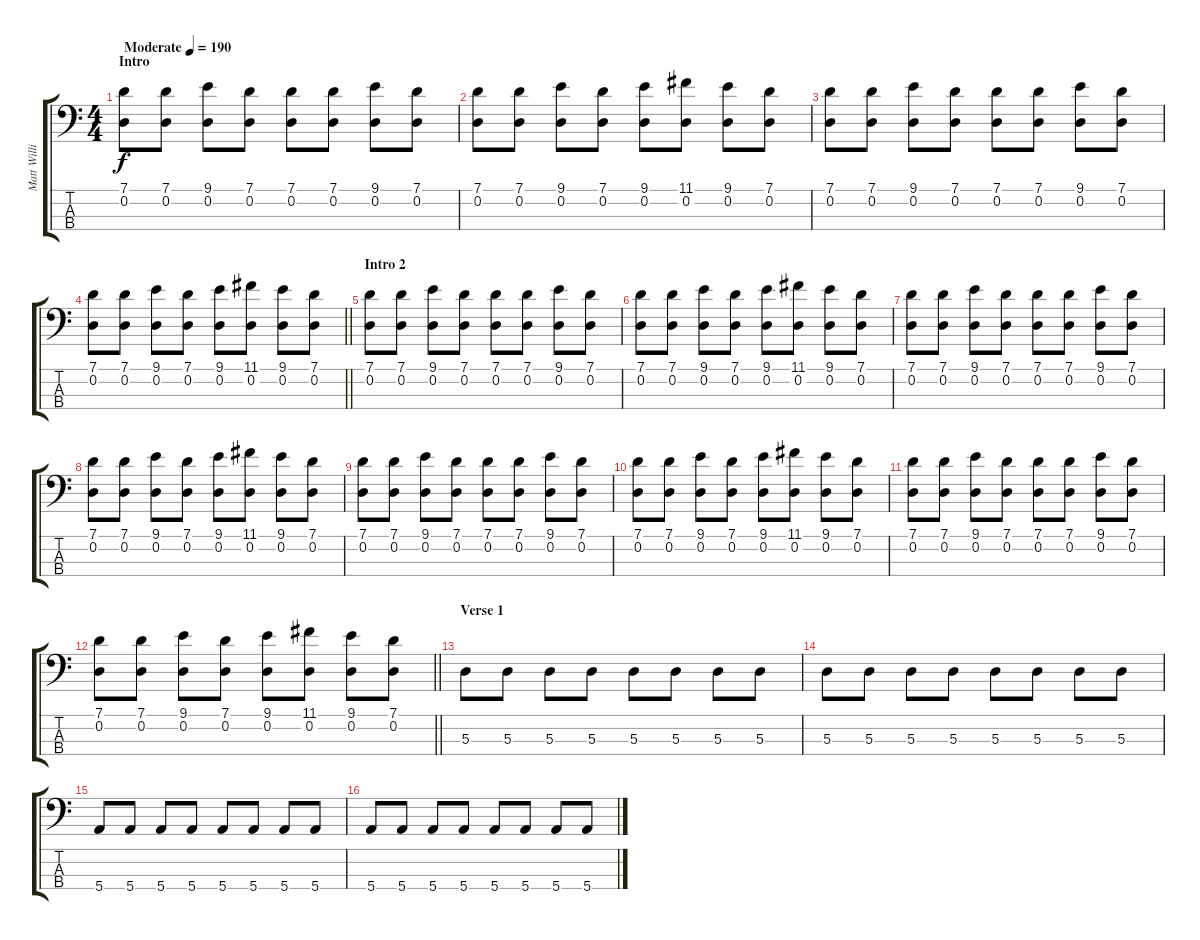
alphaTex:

\track ("Matt Willis" "Matt Willi") {instrument electricbasspick}
\staff {score tabs}
\tuning (G2 D2 A1 E1) {hide}
\ts (4 4)
\section ("" "Intro")
\tempo (190 "Moderate")
\clef f4
\ks c
(7.1 0.2).8{dy f instrument electricbasspick} (7.1 0.2).8 (9.1 0.2).8 (7.1 0.2).8 (7.1 0.2).8 (7.1 0.2).8 (9.1 0.2).8 (7.1 0.2).8 |
(7.1 0.2).8 (7.1 0.2).8 (9.1 0.2).8 (7.1 0.2).8 (9.1 0.2).8 (11.1 0.2).8 (9.1 0.2).8 (7.1 0.2).8 |
(7.1 0.2).8 (7.1 0.2).8 (9.1 0.2).8 (7.1 0.2).8 (7.1 0.2).8 (7.1 0.2).8 (9.1 0.2).8 (7.1 0.2).8 |
\barLineRight lightlight
(7.1 0.2).8 (7.1 0.2).8 (9.1 0.2).8 (7.1 0.2).8 (9.1 0.2).8 (11.1 0.2).8 (9.1 0.2).8 (7.1 0.2).8 |
\section ("" "Intro 2")
(7.1 0.2).8 (7.1 0.2).8 (9.1 0.2).8 (7.1 0.2).8 (7.1 0.2).8 (7.1 0.2).8 (9.1 0.2).8 (7.1 0.2).8 |
(7.1 0.2).8 (7.1 0.2).8 (9.1 0.2).8 (7.1 0.2).8 (9.1 0.2).8 (11.1 0.2).8 (9.1 0.2).8 (7.1 0.2).8 |
(7.1 0.2).8 (7.1 0.2).8 (9.1 0.2).8 (7.1 0.2).8 (7.1 0.2).8 (7.1 0.2).8 (9.1 0.2).8 (7.1 0.2).8 |
(7.1 0.2).8 (7.1 0.2).8 (9.1 0.2).8 (7.1 0.2).8 (9.1 0.2).8 (11.1 0.2).8 (9.1 0.2).8 (7.1 0.2).8 |
(7.1 0.2).8 (7.1 0.2).8 (9.1 0.2).8 (7.1 0.2).8 (7.1 0.2).8 (7.1 0.2).8 (9.1 0.2).8 (7.1 0.2).8 |
(7.1 0.2).8 (7.1 0.2).8 (9.1 0.2).8 (7.1 0.2).8 (9.1 0.2).8 (11.1 0.2).8 (9.1 0.2).8 (7.1 0.2).8 |
(7.1 0.2).8 (7.1 0.2).8 (9.1 0.2).8 (7.1 0.2).8 (7.1 0.2).8 (7.1 0.2).8 (9.1 0.2).8 (7.1 0.2).8 |
\barLineRight lightlight
(7.1 0.2).8 (7.1 0.2).8 (9.1 0.2).8 (7.1 0.2).8 (9.1 0.2).8 (11.1 0.2).8 (9.1 0.2).8 (7.1 0.2).8 |
\section ("" "Verse 1")
5.3.8 5.3.8 5.3.8 5.3.8 5.3.8 5.3.8 5.3.8 5.3.8 |
5.3.8 5.3.8 5.3.8 5.3.8 5.3.8 5.3.8 5.3.8 5.3.8 |
5.4.8 5.4.8 5.4.8 5.4.8 5.4.8 5.4.8 5.4.8 5.4.8 |
5.4.8 5.4.8 5.4.8 5.4.8 5.4.8 5.4.8 5.4.8 5.4.8
